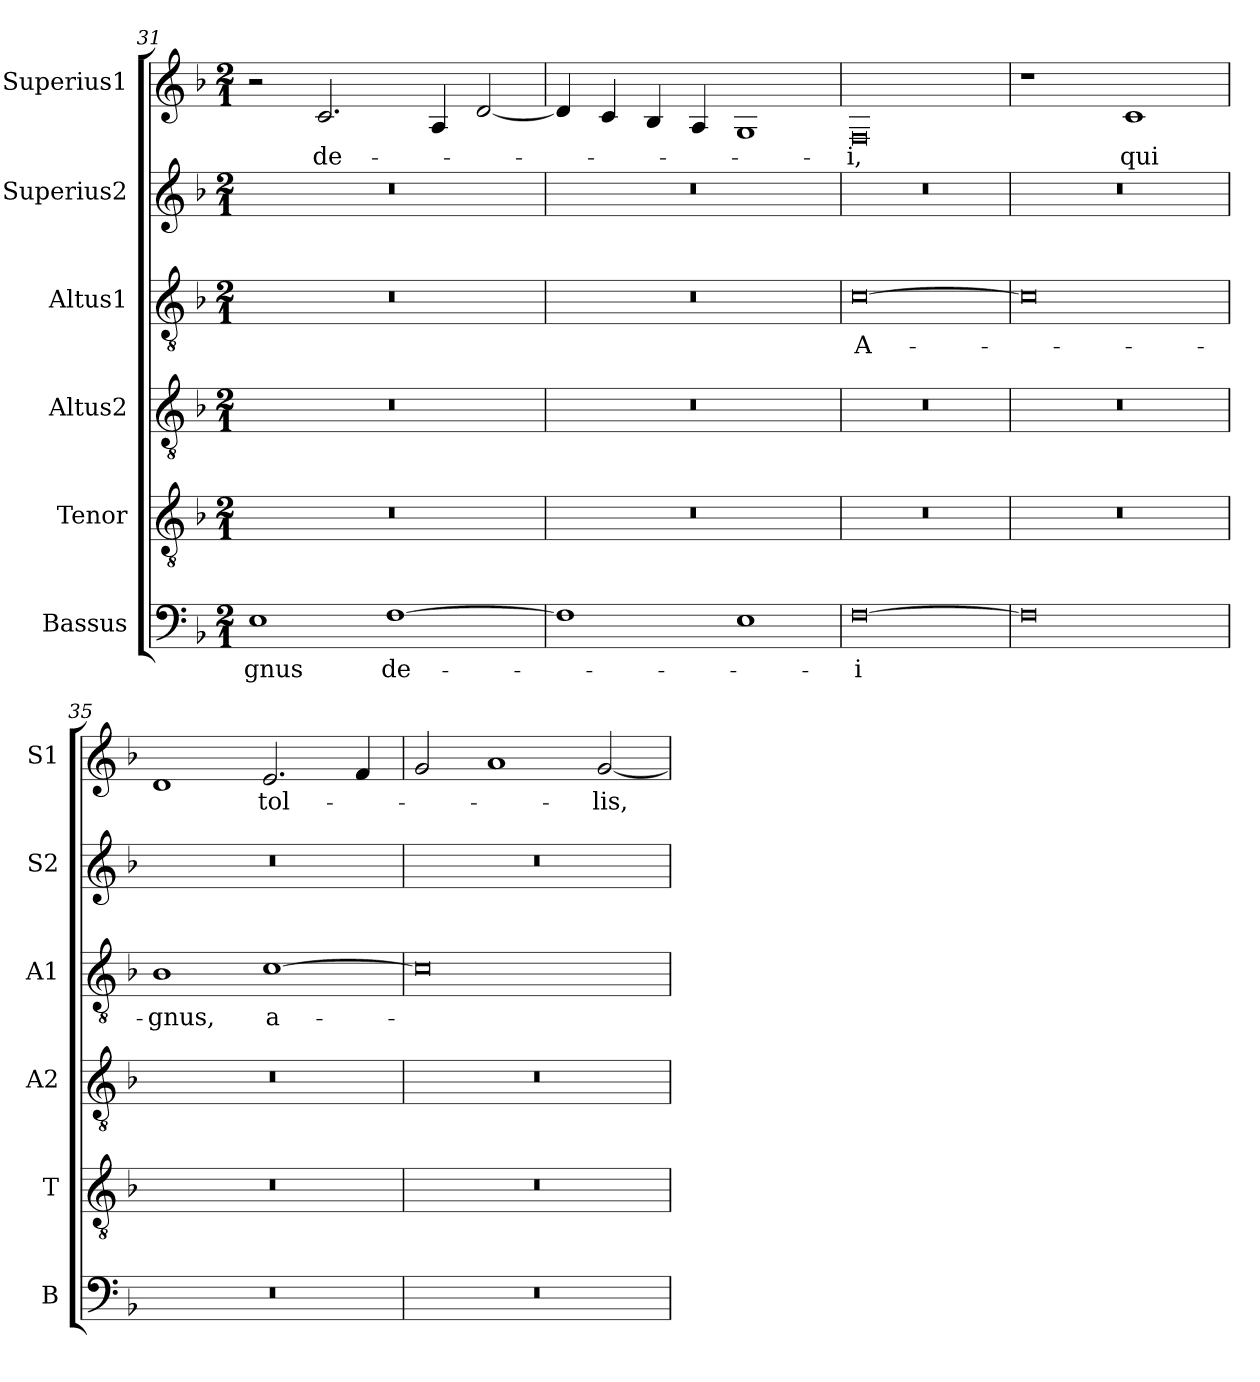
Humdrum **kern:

**kern	**text	**kern	**kern	**kern	**text	**kern	**kern	**text
*part6	*part6	*part5	*part4	*part3	*part3	*part2	*part1	*part1
*staff6	*staff6	*staff5	*staff4	*staff3	*staff3	*staff2	*staff1	*staff1
*I"Bassus	*	*I"Tenor	*I"Altus2	*I"Altus1	*	*I"Superius2	*I"Superius1	*
*I'B	*	*I'T	*I'A2	*I'A1	*	*I'S2	*I'S1	*
*clefF4	*	*clefGv2	*clefGv2	*clefGv2	*	*clefG2	*clefG2	*
*k[b-]	*	*k[b-]	*k[b-]	*k[b-]	*	*k[b-]	*k[b-]	*
*M2/1	*	*M2/1	*M2/1	*M2/1	*	*M2/1	*M2/1	*
=31	=31	=31	=31	=31	=31	=31	=31	=31
1E	-gnus	0r	0r	0r	.	0r	2r	.
.	.	.	.	.	.	.	2.c/	de-
[1F	de-	.	.	.	.	.	.	.
.	.	.	.	.	.	.	4A/	.
.	.	.	.	.	.	.	[2d/	.
=32	=32	=32	=32	=32	=32	=32	=32	=32
1F]	.	0r	0r	0r	.	0r	4d/]	.
.	.	.	.	.	.	.	4c/	.
.	.	.	.	.	.	.	4B-/	.
.	.	.	.	.	.	.	4A/	.
1E	.	.	.	.	.	.	1G	.
=33	=33	=33	=33	=33	=33	=33	=33	=33
[0F	-i	0r	0r	[0c	A-	0r	0F	-i,
=34	=34	=34	=34	=34	=34	=34	=34	=34
0F]	.	0r	0r	0c]	.	0r	1r	.
.	.	.	.	.	.	.	1c	qui
=35	=35	=35	=35	=35	=35	=35	=35	=35
0r	.	0r	0r	1B-	-gnus,	0r	1d	.
.	.	.	.	[1c	a-	.	2.e/	tol-
.	.	.	.	.	.	.	4f/	.
=36	=36	=36	=36	=36	=36	=36	=36	=36
0r	.	0r	0r	0c]	.	0r	2g/	.
.	.	.	.	.	.	.	1a	.
.	.	.	.	.	.	.	[2g/	-lis,
=	=	=	=	=	=	=	=	=
*-	*-	*-	*-	*-	*-	*-	*-	*-
